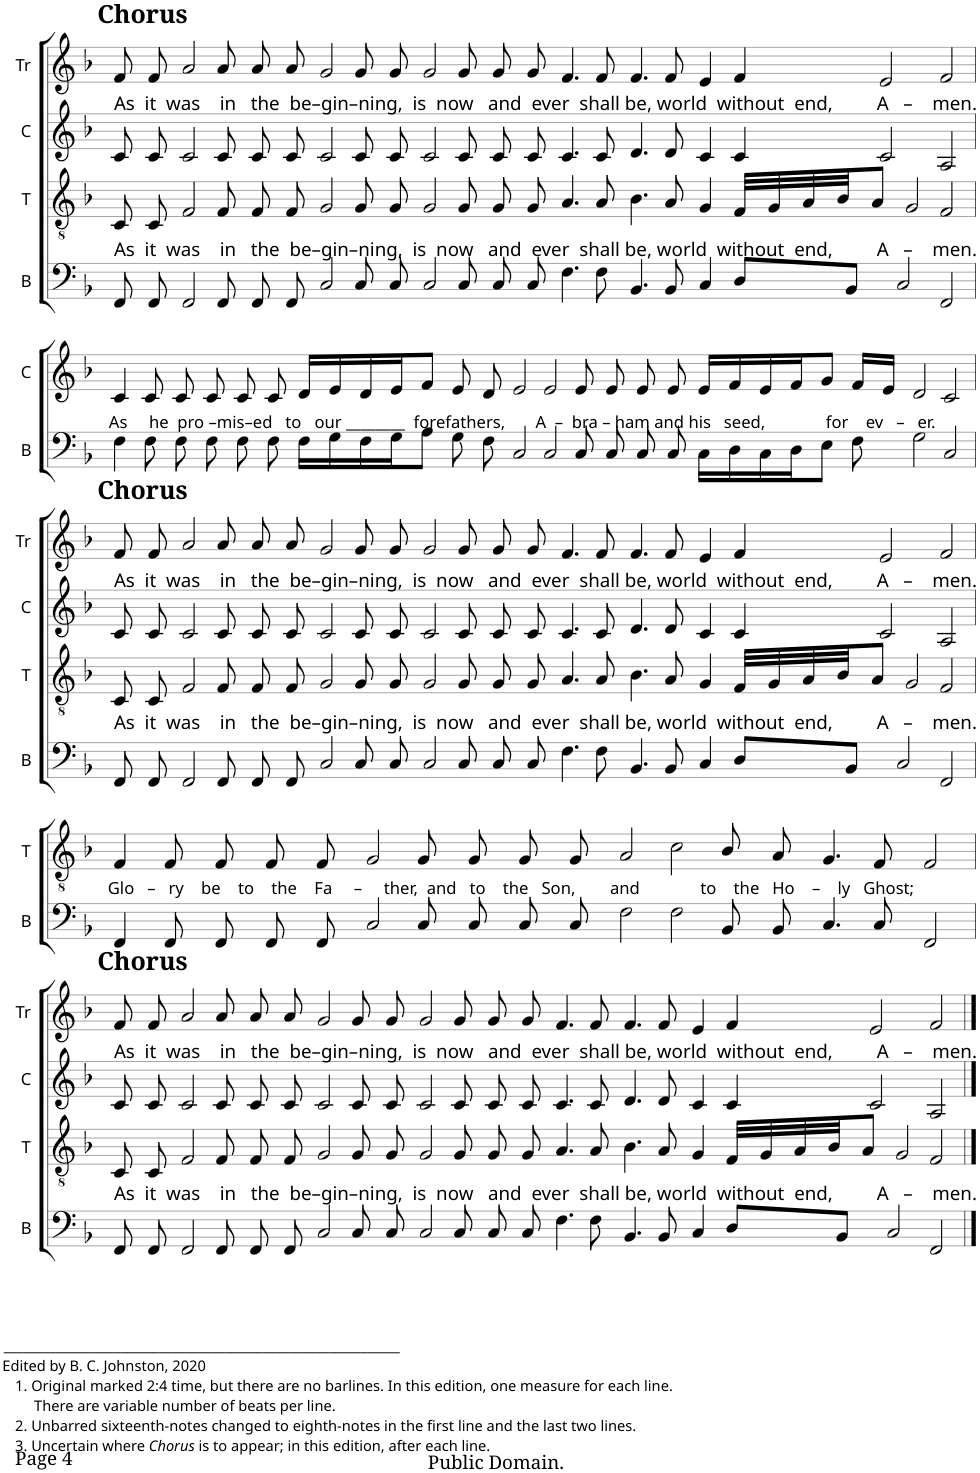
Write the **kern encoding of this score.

**kern	**kern	**kern	**kern
*part4	*part3	*part2	*part1
*staff4	*staff3	*staff2	*staff1
*I"B	*I"T	*I"C	*I"Tr
*I'B	*I'T	*I'C	*I'Tr
!!LO:PB:g=z
*clefF4	*clefGv2	*clefG2	*clefG2
*k[b-]	*k[b-]	*k[b-]	*k[b-]
=18	=18	=18	=18
!	!	!	!LO:TX:a:B:t=Chorus
!	!	!	!LO:TX:b:t=As  it  was    in   the  be–gin–ning,  is  now   and  ever  shall be, world  without  end,         A   –    men.
!	!LO:TX:b:t=As  it  was    in   the  be–gin–ning,  is  now   and  ever  shall be, world  without  end,         A   –    men.	!	!
8FF/	8C/	8c/	8f/
8FF/	8C/	8c/	8f/
2FF/	2F/	2c/	2a/
8FF/	8F/	8c/	8a/
8FF/	8F/	8c/	8a/
8FF/	8F/	8c/	8a/
2C/	2G/	2c/	2g/
8C/	8G/	8c/	8g/
8C/	8G/	8c/	8g/
2C/	2G/	2c/	2g/
8C/	8G/	8c/	8g/
8C/	8G/	8c/	8g/
8C/	8G/	8c/	8g/
4.F\	4.A/	4.c/	4.f/
8F\	8A/	8c/	8f/
4.BB-/	4.B-\	4.d/	4.f/
8BB-/	8A/	8d/	8f/
4C/	4G/	4c/	4e/
8D/L	32F/LLL	4c/	4f/
.	32G/	.	.
.	32A/	.	.
.	32B-/JJ	.	.
8BB-/J	8A/J	.	.
2C/	2G/	2c/	2e/
2FF/	2F/	2A/	2f/
!!LO:LB:g=z
=19	=19	=19	=19
!	!	!LO:TX:b:t=As     he  pro –mis–ed   to   our ________  forefathers,       A  –  bra – ham and his   seed,              for    ev   –   er.	!
4F\	1r	4c/	1r
8F\	.	8c/	.
8F\	.	8c/	.
8F\	.	8c/	.
8F\	.	8c/	.
8F\	.	8c/	.
16F\LL	.	16d/LL	.
16G\	.	16e/	.
16F\	2%7ryy	16d/	2%7ryy
16G\J	.	16e/J	.
8A\J	.	8f/J	.
8G\	.	8e/	.
8F\	.	8d/	.
2C/	.	2e/	.
2C/	.	2e/	.
8C/	.	8e/	.
8C/	.	8e/	.
8C/	.	8e/	.
8C/	.	8e/	.
16C\LL	.	16e/LL	.
16D\	.	16f/	.
16C\	.	16e/	.
16D\J	.	16f/J	.
8E\J	.	8g/J	.
8F\	.	16f/LL	.
.	.	16e/JJ	.
2G\	.	2d/	.
2C/	.	2c/	.
!!LO:LB:g=z
=20	=20	=20	=20
!	!	!	!LO:TX:a:B:t=Chorus
!	!	!	!LO:TX:b:t=As  it  was    in   the  be–gin–ning,  is  now   and  ever  shall be, world  without  end,         A   –    men.
!	!LO:TX:b:t=As  it  was    in   the  be–gin–ning,  is  now   and  ever  shall be, world  without  end,         A   –    men.	!	!
8FF/	8C/	8c/	8f/
8FF/	8C/	8c/	8f/
2FF/	2F/	2c/	2a/
8FF/	8F/	8c/	8a/
8FF/	8F/	8c/	8a/
8FF/	8F/	8c/	8a/
2C/	2G/	2c/	2g/
8C/	8G/	8c/	8g/
8C/	8G/	8c/	8g/
2C/	2G/	2c/	2g/
8C/	8G/	8c/	8g/
8C/	8G/	8c/	8g/
8C/	8G/	8c/	8g/
4.F\	4.A/	4.c/	4.f/
8F\	8A/	8c/	8f/
4.BB-/	4.B-\	4.d/	4.f/
8BB-/	8A/	8d/	8f/
4C/	4G/	4c/	4e/
8D/L	32F/LLL	4c/	4f/
.	32G/	.	.
.	32A/	.	.
.	32B-/JJ	.	.
8BB-/J	8A/J	.	.
2C/	2G/	2c/	2e/
2FF/	2F/	2A/	2f/
!!LO:LB:g=z
=21	=21	=21	=21
!	!LO:TX:b:t=Glo   –   ry    be    to    the    Fa     –     ther,  and   to    the   Son,        and              to    the   Ho    –    ly   Ghost;	!	!
4FF/	4F/	1r	1r
8FF/	8F/	.	.
8FF/	8F/	.	.
8FF/	8F/	.	.
8FF/	8F/	.	.
[4C/	[4G/	.	.
4ryy	4ryy	0.ryy	0.ryy
8C/	8G/	.	.
8C/	8G/	.	.
8C/	8G/	.	.
8C/	8G/	.	.
2F\	2A/	.	.
2F\	2c\	.	.
8BB-/	8B-/	.	.
8BB-/	8A/	.	.
4.C/	4.G/	.	.
8C/	8F/	.	.
2FF/	2F/	.	.
!!LO:LB:g=z
=22	=22	=22	=22
!	!	!	!LO:TX:a:B:t=Chorus
!	!	!	!LO:TX:b:t=As  it  was    in   the  be–gin–ning,  is  now   and  ever  shall be, world  without  end,         A   –    men.
!	!LO:TX:b:t=As  it  was    in   the  be–gin–ning,  is  now   and  ever  shall be, world  without  end,         A   –    men.	!	!
!LO:TX:b:t=_____________________________________________________________	!	!	!
!LO:TX:b:t=Edited by B. C. Johnston, 2020	!	!	!
!LO:TX:b:t=1. Original marked 2&colon;4 time, but there are no barlines. In this edition, one measure for each line.	!	!	!
!LO:TX:b:t=There are variable number of beats per line.	!	!	!
!LO:TX:b:t=2. Unbarred sixteenth-notes changed to eighth-notes in the first line and the last two lines.	!	!	!
!LO:TX:b:t=3. Uncertain where	!	!	!
!LO:TX:b:i:t=Chorus	!	!	!
!LO:TX:b:t=is to appear; in this edition, after each line.	!	!	!
8FF/	8C/	8c/	8f/
4C/]	4G/]	8c/	8f/
.	.	2c/	2a/
8FF/	8C/	.	.
2FF/	2F/	.	.
.	.	8c/	8a/
.	.	8c/	8a/
8FF/	8F/	8c/	8a/
8FF/	8F/	2c/	2g/
8FF/	8F/	.	.
2C/	2G/	.	.
.	.	8c/	8g/
.	.	8c/	8g/
8C/	8G/	2c/	2g/
8C/	8G/	.	.
2C/	2G/	.	.
.	.	8c/	8g/
.	.	8c/	8g/
8C/	8G/	8c/	8g/
8C/	8G/	4.c/	4.f/
8C/	8G/	.	.
4.F\	4.A/	.	.
.	.	8c/	8f/
.	.	4.d/	4.f/
8F\	8A/	.	.
4.BB-/	4.B-\	.	.
.	.	8d/	8f/
.	.	4c/	4e/
8BB-/	8A/	.	.
4C/	4G/	4c/	4f/
8D/L	32F/LLL	2c/	2e/
.	32G/	.	.
.	32A/	.	.
.	32B-/JJ	.	.
8BB-/J	8A/J	.	.
2C/	2G/	.	.
.	.	2A/	2f/
2FF/	2F/	.	.
.	.	4ryy	4ryy
==	==	==	==
*-	*-	*-	*-
